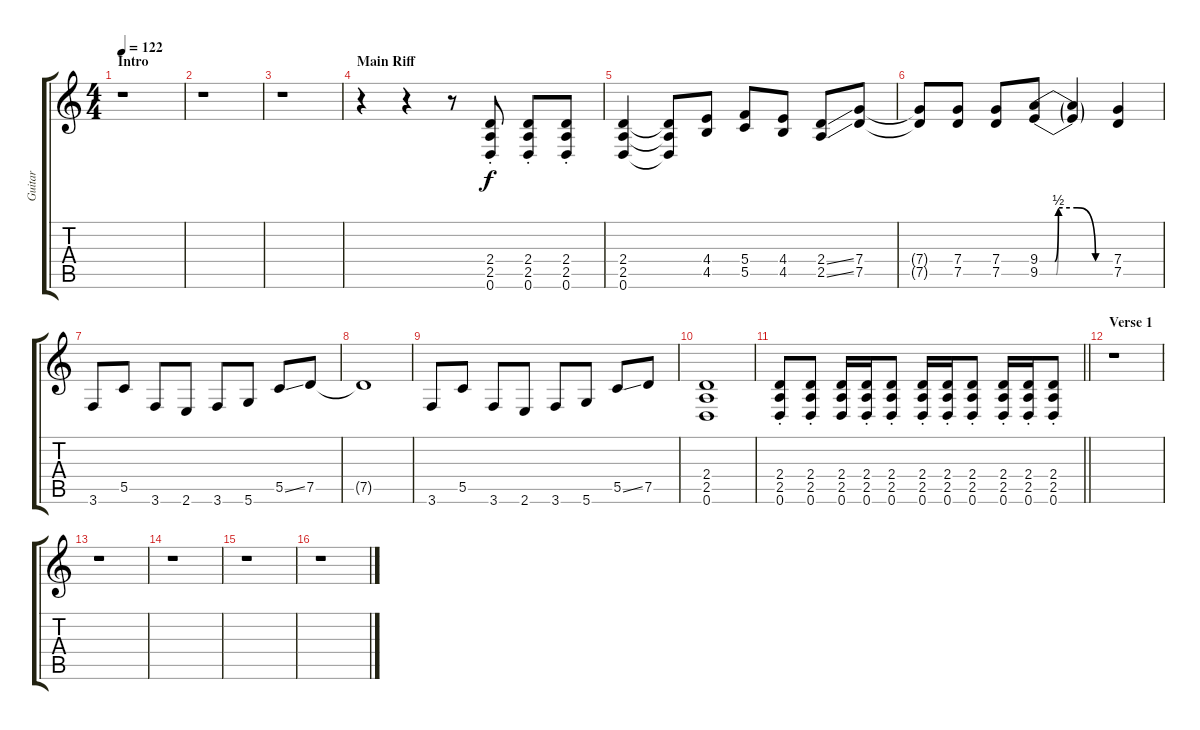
\track ("Guitar" "Guitar") {instrument distortionguitar}
\staff {score tabs}
\tuning (D4 A3 F3 C3 G2 D2) {hide}
\ts (4 4)
\section ("" "Intro")
\tempo 122
\clef g2
\ks c
r.1{dy f instrument distortionguitar} |
r.1 |
r.1 |
\section ("" "Main Riff")
r.4 r.4 r.8 (2.4{st} 2.5{st} 0.6{st}).8 (2.4{st} 2.5{st} 0.6{st}).8 (2.4{st} 2.5{st} 0.6{st}).8 |
(2.4 2.5 0.6).4 (2.4{t} 2.5{t} 0.6{t}).8 (4.4 4.5).8 (5.4 5.5).8 (4.4 4.5).8 (2.4{ss} 2.5{ss}).8 (7.4 7.5).8 |
(7.4{t} 7.5{t}).8 (7.4 7.5).8 (7.4 7.5).8 (9.4{be (custom 0 0 12 0 15 2 30 2 45 0 60 0)} 9.5{be (custom 0 0 13 0 15 2 30 2 45 0 60 0)}).8 (9.4{t} 9.5{t}).4 (7.4 7.5).4 |
3.6.8 5.5.8 3.6.8 2.6.8 3.6.8 5.6.8 5.5{ss}.8 7.5.8 |
7.5{t}.1 |
3.6.8 5.5.8 3.6.8 2.6.8 3.6.8 5.6.8 5.5{ss}.8 7.5.8 |
(2.4 2.5 0.6).1 |
\barLineRight lightlight
(2.4{st} 2.5{st} 0.6{st}).8 (2.4{st} 2.5{st} 0.6{st}).8 (2.4 2.5 0.6).16 (2.4{st} 2.5{st} 0.6{st}).16 (2.4{st} 2.5{st} 0.6{st}).8 (2.4{st} 2.5{st} 0.6{st}).16 (2.4{st} 2.5{st} 0.6{st}).16 (2.4{st} 2.5{st} 0.6{st}).8 (2.4{st} 2.5{st} 0.6{st}).16 (2.4{st} 2.5{st} 0.6{st}).16 (2.4{st} 2.5{st} 0.6{st}).8 |
\section ("" "Verse 1")
r.1 |
r.1 |
r.1 |
r.1 |
r.1
